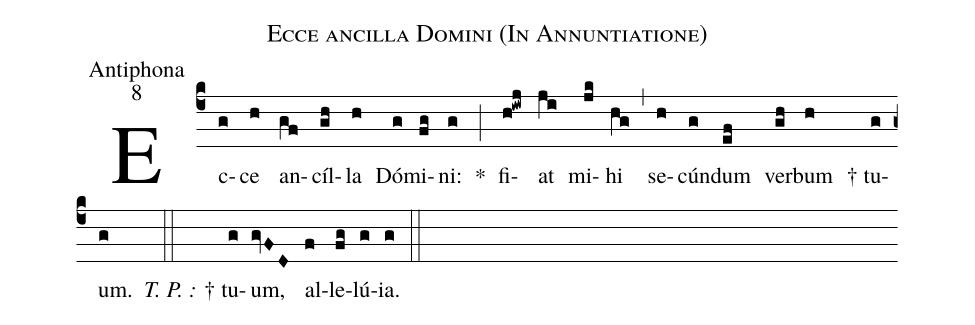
name:Ecce ancilla Domini (In Annuntiatione);
office-part:Antiphona;
mode:8;
%%
(c4)Ec(g)ce(h) an(gf)cíl(gh)la(h) Dó(g)mi(fg)ni:(g) *(;) fi(h!iwj)at(ji) mi(jk)hi(hg) (,) se(h)cún(g)dum(ef) ver(gh)bum(h) † tu(g)um.(g) (::) <i>T. P. :</i> † tu(g)um,(gvFD) al(f)le(fg)lú(g)ia.(g) (::)
